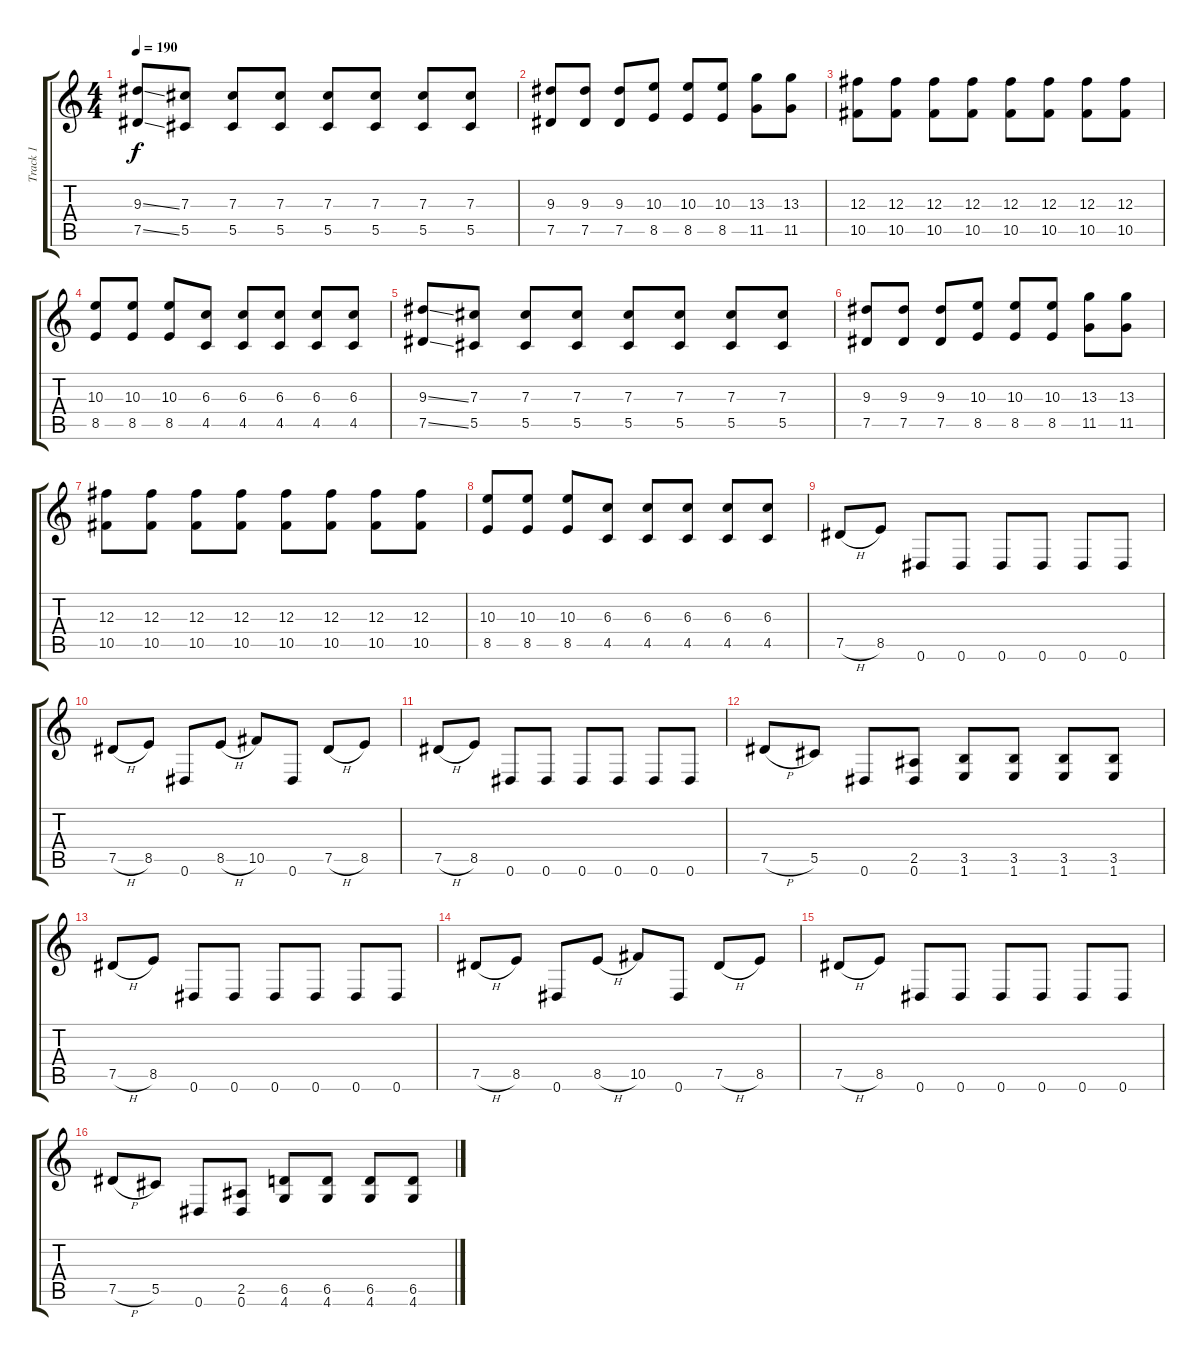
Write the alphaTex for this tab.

\track ("Track 1" "Track 1") {instrument distortionguitar}
\staff {score tabs}
\tuning (Eb4 Bb3 Gb3 Db3 Ab2 Eb2) {hide}
\ts (4 4)
\tempo 190
\clef g2
\ks c
(9.3{ss} 7.5{ss}).8{dy f} (7.3 5.5).8 (7.3 5.5).8 (7.3 5.5).8 (7.3 5.5).8 (7.3 5.5).8 (7.3 5.5).8 (7.3 5.5).8 |
(9.3 7.5).8 (9.3 7.5).8 (9.3 7.5).8 (10.3 8.5).8 (10.3 8.5).8 (10.3 8.5).8 (13.3 11.5).8 (13.3 11.5).8 |
(12.3 10.5).8 (12.3 10.5).8 (12.3 10.5).8 (12.3 10.5).8 (12.3 10.5).8 (12.3 10.5).8 (12.3 10.5).8 (12.3 10.5).8 |
(10.3 8.5).8 (10.3 8.5).8 (10.3 8.5).8 (6.3 4.5).8 (6.3 4.5).8 (6.3 4.5).8 (6.3 4.5).8 (6.3 4.5).8 |
(9.3{ss} 7.5{ss}).8 (7.3 5.5).8 (7.3 5.5).8 (7.3 5.5).8 (7.3 5.5).8 (7.3 5.5).8 (7.3 5.5).8 (7.3 5.5).8 |
(9.3 7.5).8 (9.3 7.5).8 (9.3 7.5).8 (10.3 8.5).8 (10.3 8.5).8 (10.3 8.5).8 (13.3 11.5).8 (13.3 11.5).8 |
(12.3 10.5).8 (12.3 10.5).8 (12.3 10.5).8 (12.3 10.5).8 (12.3 10.5).8 (12.3 10.5).8 (12.3 10.5).8 (12.3 10.5).8 |
(10.3 8.5).8 (10.3 8.5).8 (10.3 8.5).8 (6.3 4.5).8 (6.3 4.5).8 (6.3 4.5).8 (6.3 4.5).8 (6.3 4.5).8 |
7.5{h}.8 8.5.8 0.6.8 0.6.8 0.6.8 0.6.8 0.6.8 0.6.8 |
7.5{h}.8 8.5.8 0.6.8 8.5{h}.8 10.5.8 0.6.8 7.5{h}.8 8.5.8 |
7.5{h}.8 8.5.8 0.6.8 0.6.8 0.6.8 0.6.8 0.6.8 0.6.8 |
7.5{h}.8 5.5.8 0.6.8 (2.5 0.6).8 (3.5 1.6).8 (3.5 1.6).8 (3.5 1.6).8 (3.5 1.6).8 |
7.5{h}.8 8.5.8 0.6.8 0.6.8 0.6.8 0.6.8 0.6.8 0.6.8 |
7.5{h}.8 8.5.8 0.6.8 8.5{h}.8 10.5.8 0.6.8 7.5{h}.8 8.5.8 |
7.5{h}.8 8.5.8 0.6.8 0.6.8 0.6.8 0.6.8 0.6.8 0.6.8 |
7.5{h}.8 5.5.8 0.6.8 (2.5 0.6).8 (6.5 4.6).8 (6.5 4.6).8 (6.5 4.6).8 (6.5 4.6).8
